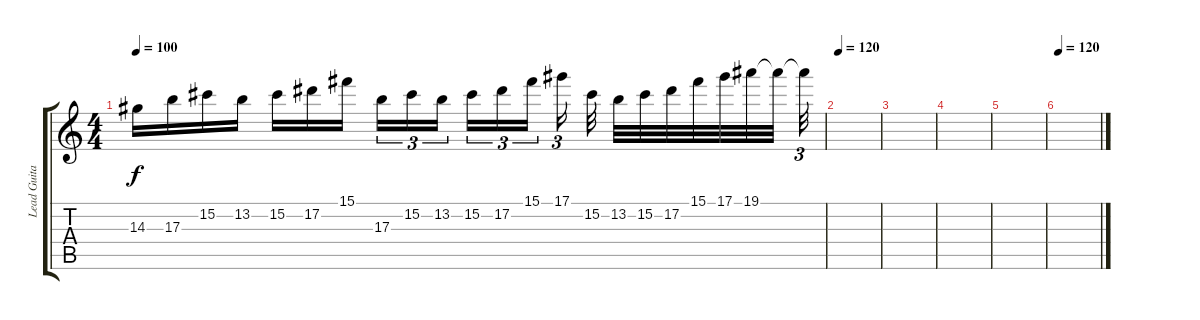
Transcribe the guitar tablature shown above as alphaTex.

\track ("Lead Guitar (Rafael)" "Lead Guita") {instrument overdrivenguitar}
\staff {score tabs}
\tuning (Eb4 Bb3 Gb3 Db3 Ab2 Eb2) {hide}
\ts (4 4)
\tempo 100
\clef g2
\ks c
14.3.16{dy f} 17.3.16 15.2.16 13.2.16 15.2.16 17.2.16 15.1.16 17.3.16{tu (3 2)} 15.2.16{tu (3 2)} 13.2.16{tu (3 2)} 15.2.16{tu (3 2)} 17.2.16{tu (3 2)} 15.1.16{tu (3 2)} 17.1.16{tu (3 2)} 15.2.32 13.2.32 15.2.32 17.2.32 15.1.32 17.1.32 19.1.32 19.1{t}.32 19.1{t}.32{tu (3 2)} |
\tempo 120
|
|
|
|
\tempo 120
